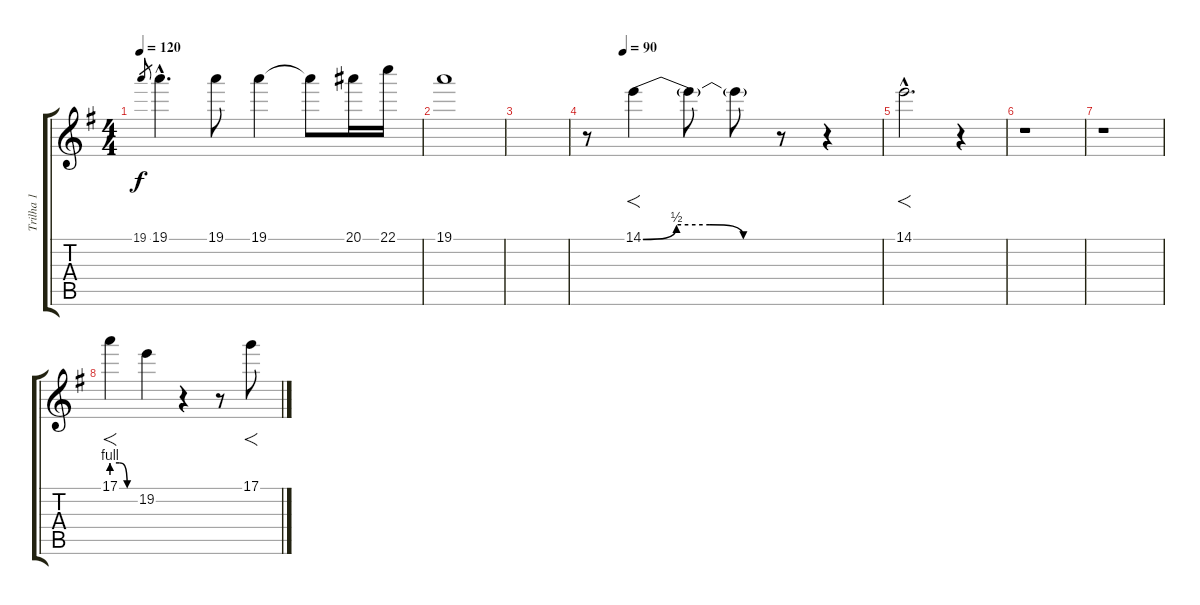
\track ("Trilha 1" "Trilha 1") {instrument distortionguitar}
\staff {score tabs}
\tuning (D4 A3 F3 C3 G2 D2) {hide}
\ts (4 4)
\tempo 120
\clef g2
\ks g
19.1.8{gr dy f} 19.1{hac}.4{d} 19.1.8 19.1.4 19.1{t}.8 20.1.16 22.1.16 |
19.1.1 |
|
\tempo (90 0.125)
r.8 14.1{be (custom 0 0 15 2 30 2 45 0 60 0)}.4{f} 14.1{t}.8 14.1{t}.8 r.8 r.4 |
14.1{hac}.2{f d} r.4 |
r.1 |
r.1 |
17.1{be (custom 0 4 20 4 40 0 60 0)}.4{f} 19.2.4 r.4 r.8 17.1.8{f}
